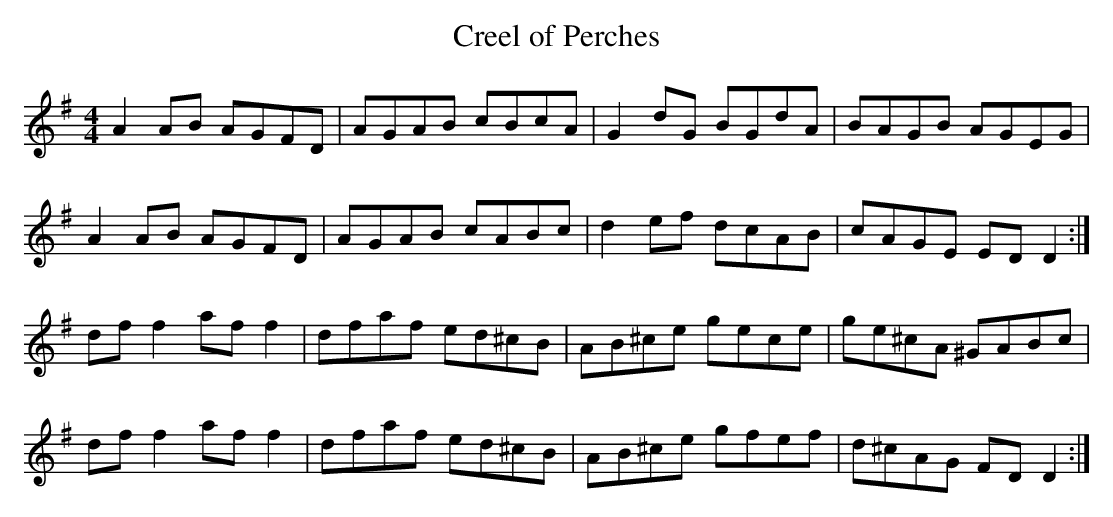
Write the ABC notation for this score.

X:1
T: Creel of Perches
M: 4/4
L: 1/8
K: Dmix
A2 AB AGFD|AGAB cBcA|G2 dG BGdA|BAGB AGEG|
A2 AB AGFD|AGAB cABc|d2 ef dcAB|cAGE ED D2 :|
df f2 af f2|dfaf ed^cB|AB^ce gece|ge^cA ^GABc|
df f2 af f2|dfaf ed^cB|AB^ce gfef|d^cAG FD D2 :|
